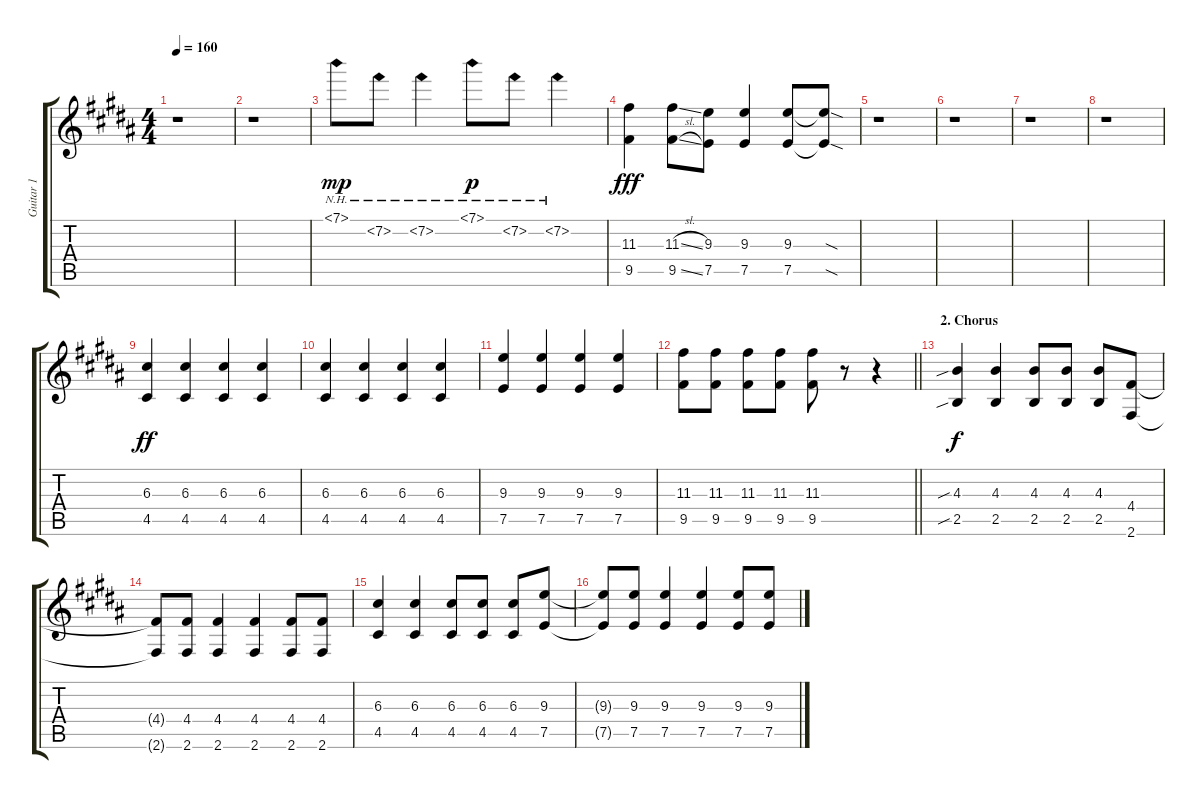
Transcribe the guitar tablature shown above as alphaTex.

\track ("Guitar 1" "Guitar 1") {instrument distortionguitar}
\staff {score tabs}
\tuning (E4 B3 G3 D3 A2 E2) {hide}
\ts (4 4)
\tempo 160
\clef g2
\ks b
r.1{dy f} |
r.1 |
7.1{nh}.8{dy mp balance 16} 7.2{nh}.8 7.2{nh}.4 7.1{nh}.8{dy p balance 0} 7.2{nh}.8 7.2{nh}.4 |
(11.3 9.5).4{dy fff} (11.3{sl} 9.5{sl}).8 (9.3 7.5).8 (9.3 7.5).4 (9.3 7.5).8 (9.3{sod t} 7.5{sod t}).8 |
r.1 |
r.1 |
r.1 |
r.1 |
(6.3 4.5).4{dy ff} (6.3 4.5).4 (6.3 4.5).4 (6.3 4.5).4 |
(6.3 4.5).4 (6.3 4.5).4 (6.3 4.5).4 (6.3 4.5).4 |
(9.3 7.5).4 (9.3 7.5).4 (9.3 7.5).4 (9.3 7.5).4 |
\barLineRight lightlight
(11.3 9.5).8 (11.3 9.5).8 (11.3 9.5).8 (11.3 9.5).8 (11.3 9.5).8 r.8 r.4 |
\section ("" "2. Chorus")
(4.3{sib} 2.5{sib}).4{dy f} (4.3 2.5).4 (4.3 2.5).8 (4.3 2.5).8 (4.3 2.5).8 (4.4 2.6).8 |
(4.4{t} 2.6{t}).8 (4.4 2.6).8 (4.4 2.6).4 (4.4 2.6).4 (4.4 2.6).8 (4.4 2.6).8 |
(6.3 4.5).4 (6.3 4.5).4 (6.3 4.5).8 (6.3 4.5).8 (6.3 4.5).8 (9.3 7.5).8 |
(9.3{t} 7.5{t}).8 (9.3 7.5).8 (9.3 7.5).4 (9.3 7.5).4 (9.3 7.5).8 (9.3 7.5).8
